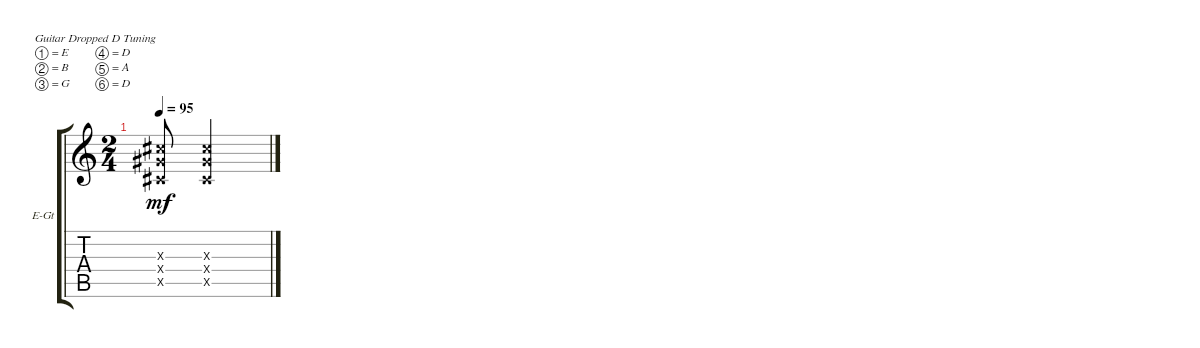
\bracketExtendMode groupsimilarinstruments
\firstSystemTrackNameOrientation horizontal
\otherSystemsTrackNameOrientation horizontal
\track ("Electric Guitar" "E-Gt") {instrument distortionguitar}
\staff {score tabs}
\tuning (E4 B3 G3 D3 A2 D2)
\ts (2 4)
\tempo 95
\clef g2
\ks c
(6.3{x} 6.4{x} 4.5{x}).8{dy mf} (6.3{x} 6.4{x} 4.5{x}).2
